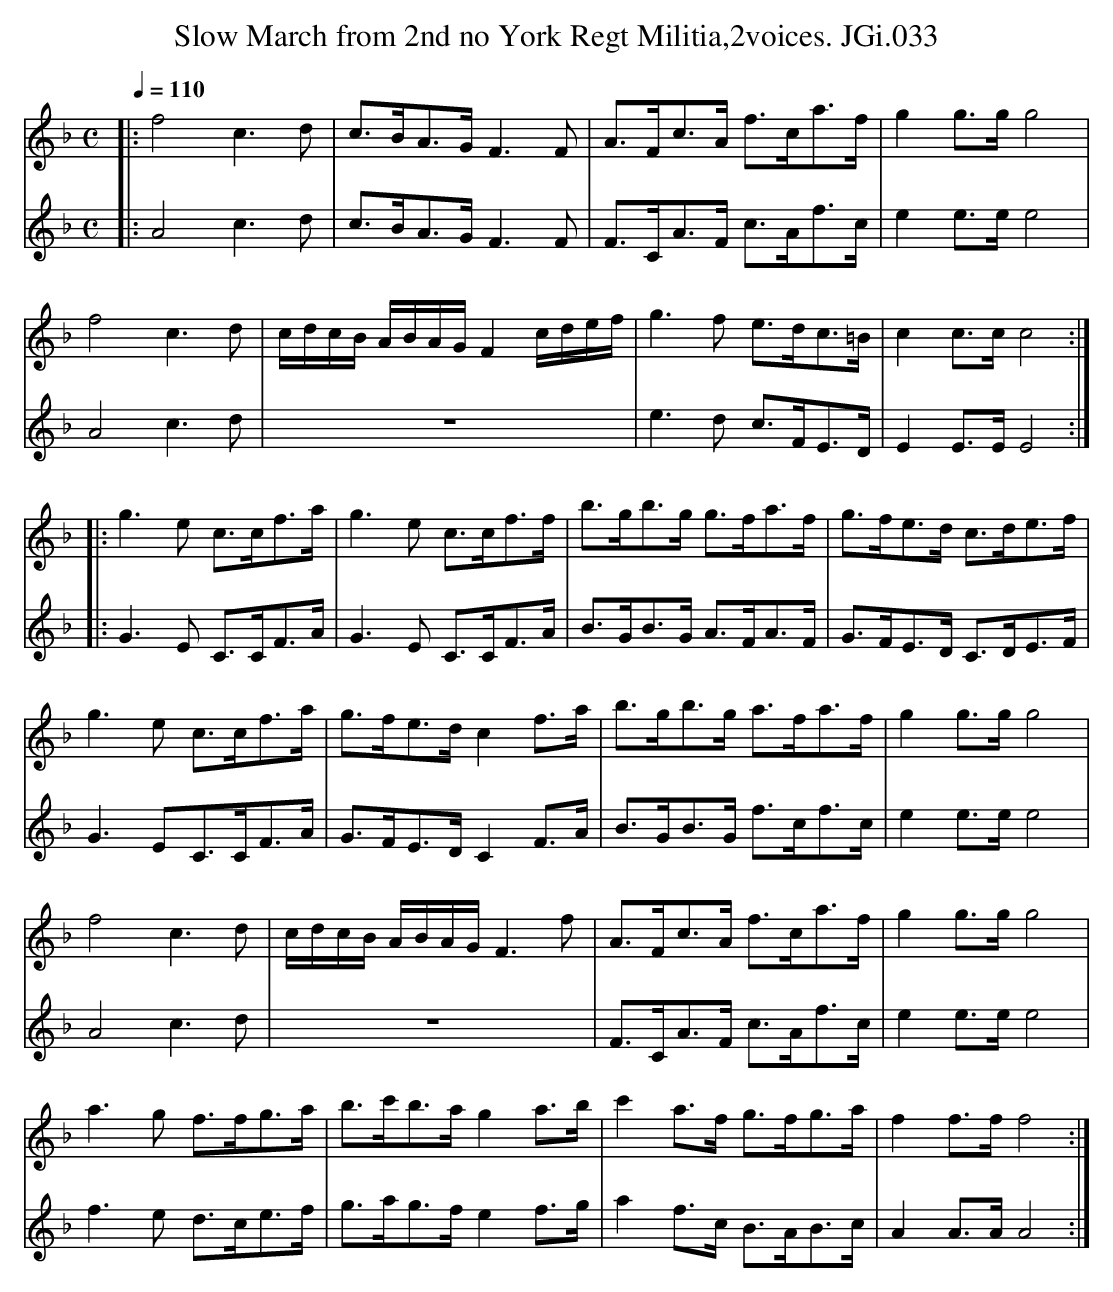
X:1
T:Slow March from 2nd no York Regt Militia,2voices. JGi.033
M:C
L:1/8
Q:1/4=110
K:F
[V:1]|:f4c3d|c>BA>GF3F|A>Fc>A f>ca>f|g2g>gg4|
[V:2]|:A4c3d|c>BA>GF3F|F>CA>F c>Af>c|e2e>ee4|
[V:1]f4c3d|c/d/c/B/ A/B/A/G/F2 c/d/e/f/|g3f e>dc>=B|c2c>cc4:|
[V:2]A4c3d|z8|e3d c>FE>D|E2E>EE4:|
[V:1]|:g3e c>cf>a|g3e c>cf>f|b>gb>g g>fa>f|g>fe>d c>de>f|
[V:2]|:G3E C>CF>A|G3E C>CF>A|B>GB>G A>FA>F|G>FE>D C>DE>F|
[V:1]g3e c>cf>a|g>fe>dc2f>a|b>gb>g a>fa>f|g2g>gg4|
[V:2]G3EC>CF>A|G>FE>DC2F>A|B>GB>G f>cf>c|e2e>ee4|
[V:1]f4 c3d|c/d/c/B/ A/B/A/G/ F3f|A>Fc>A f>ca>f|g2g>gg4|
[V:2]A4c3d|z8|F>CA>F c>Af>c|e2e>ee4|
[V:1]a3g f>fg>a|b>c'b>ag2a>b|c'2a>f g>fg>a|f2f>ff4:|
[V:2]f3e d>ce>f|g>ag>f e2f>g|a2f>c B>AB>c|A2A>AA4:|
